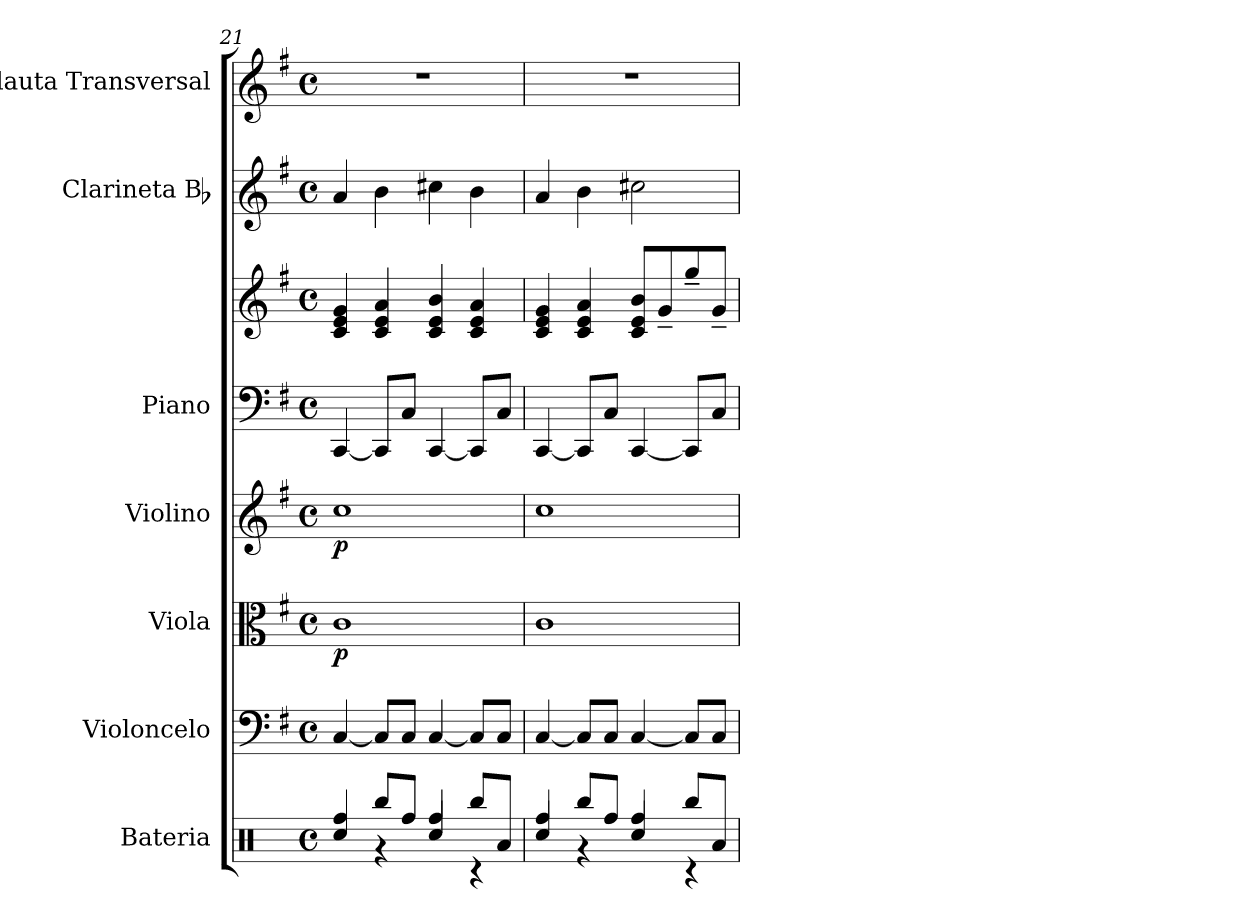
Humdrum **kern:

**kern	**kern	**kern	**dynam	**kern	**dynam	**kern	**kern	**kern	**kern
*part7	*part6	*part5	*part5	*part4	*part4	*part3	*part3	*part2	*part1
*staff8	*staff7	*staff6	*staff6	*staff5	*staff5	*staff4	*staff3	*staff2	*staff1
*I"Bateria	*I"Violoncelo	*I"Viola	*	*I"Violino	*	*I"Piano	*	*I"Clarineta Bb	*I"Flauta Transversal
*I'Bat.	*I'Vc.	*I'Vla	*	*I'Vln.	*	*I'Pno	*	*I'Cl. Bb	*I'Fl.
*clefX	*clefF4	*clefC3	*	*clefG2	*	*clefF4	*clefG2	*clefG2	*clefG2
*	*	*	*	*	*	*	*	*ITrd1c2	*
*k[]	*k[f#]	*k[f#]	*	*k[f#]	*	*k[f#]	*k[f#]	*k[b-]	*k[f#]
*M4/4	*M4/4	*M4/4	*	*M4/4	*	*M4/4	*M4/4	*M4/4	*M4/4
*met(c)	*met(c)	*met(c)	*	*met(c)	*	*met(c)	*met(c)	*met(c)	*met(c)
=21	=21	=21	=21	=21	=21	=21	=21	=21	=21
*^	*	*	*	*	*	*	*	*	*
!	!	!	!	!LO:DY:b	!	!LO:DY:b	!	!	!	!
4Rff/	4Rcc/	[4C/	1c	p	1cc	p	[4CC/	4c/ 4e/ 4g/	4g/	1r
8Rbb/L	4r	8C/L]	.	.	.	.	8CC/L]	4c/ 4e/ 4a/	4a\	.
8Rff/J	.	8C/J	.	.	.	.	8C/J	.	.	.
4Rff/	4Rcc/	[4C/	.	.	.	.	[4CC/	4c/ 4e/ 4b/	4bn\	.
8Rbb/L	4r	8C/L]	.	.	.	.	8CC/L]	4c/ 4e/ 4a/	4a\	.
8Ra/J	.	8C/J	.	.	.	.	8C/J	.	.	.
=22	=22	=22	=22	=22	=22	=22	=22	=22	=22	=22
4Rff/	4Rcc/	[4C/	1c	.	1cc	.	[4CC/	4c/ 4e/ 4g/	4g/	1r
8Rbb/L	4r	8C/L]	.	.	.	.	8CC/L]	4c/ 4e/ 4a/	4a\	.
8Rff/J	.	8C/J	.	.	.	.	8C/J	.	.	.
4Rff/	4Rcc/	[4C/	.	.	.	.	[4CC/	8c/ 8e/ 8b/L	2bn\	.
.	.	.	.	.	.	.	.	8g~/	.	.
8Rbb/L	4r	8C/L]	.	.	.	.	8CC/L]	8gg~/	.	.
8Ra/J	.	8C/J	.	.	.	.	8C/J	8g~/J	.	.
*v	*v	*	*	*	*	*	*	*	*	*
=	=	=	=	=	=	=	=	=	=
*-	*-	*-	*-	*-	*-	*-	*-	*-	*-
